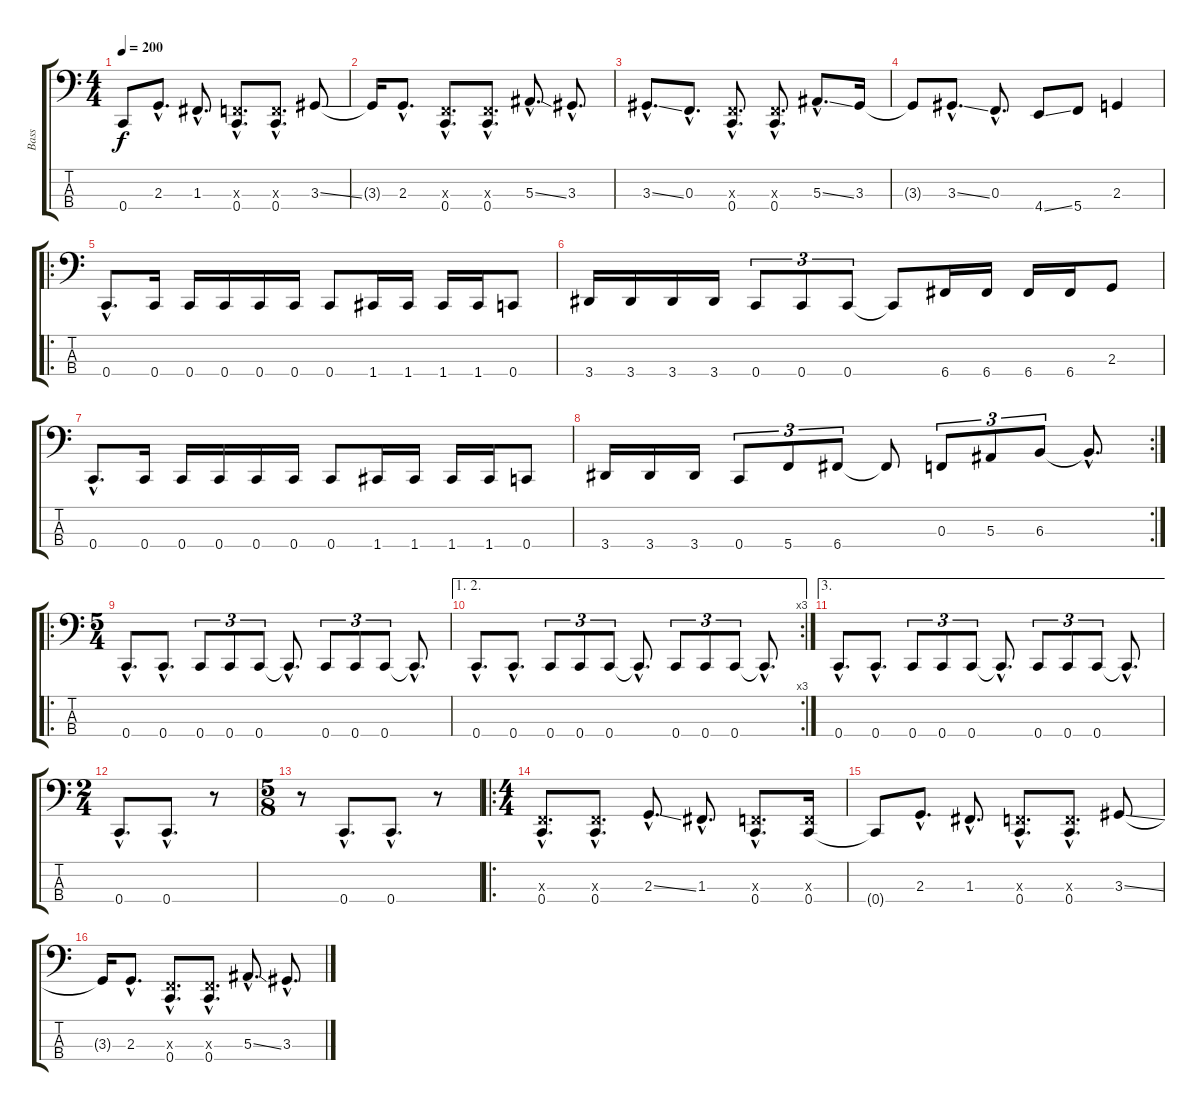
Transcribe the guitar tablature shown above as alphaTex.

\track ("Bass" "Bass") {instrument electricbassfinger}
\staff {score tabs}
\tuning (Eb2 Bb1 F1 C1) {hide}
\ts (4 4)
\tempo 200
\clef f4
\ks c
0.4{t}.8{dy f} 2.3{hac}.8{d} 1.3{hac}.8{d} (0.3{hac x} 0.4{hac}).8{d} (0.3{hac x} 0.4{hac}).8{d} 3.3{ss}.8 |
3.3{t}.16 2.3{hac}.8{d} (0.3{hac x} 0.4{hac}).8{d} (0.3{hac x} 0.4{hac}).8{d} 5.3{ss hac}.8{d} 3.3{hac}.8{d} |
3.3{ss hac}.8{d} 0.3{hac}.8{d} (0.3{hac x} 0.4{hac}).8{d} (0.3{hac x} 0.4{hac}).8{d} 5.3{ss hac}.8{d} 3.3.16 |
3.3{t}.8 3.3{ss hac}.8{d} 0.3{hac}.8{d} 4.4{ss}.8 5.4.8 2.3.4 |
\ro
0.4{hac}.8{d} 0.4.16 0.4.16 0.4.16 0.4.16 0.4.16 0.4.8 1.4.16 1.4.16 1.4.16 1.4.16 0.4.8 |
3.4.16 3.4.16 3.4.16 3.4.16 0.4.8{tu (3 2)} 0.4.8{tu (3 2)} 0.4.8{tu (3 2)} 0.4{t}.8 6.4.16 6.4.16 6.4.16 6.4.16 2.3.8 |
0.4{hac}.8{d} 0.4.16 0.4.16 0.4.16 0.4.16 0.4.16 0.4.8 1.4.16 1.4.16 1.4.16 1.4.16 0.4.8 |
\rc 2
3.4.16 3.4.16 3.4.16 0.4.8{tu (3 2)} 5.4.8{tu (3 2)} 6.4.8{tu (3 2)} 6.4{t}.8 0.3.8{tu (3 2)} 5.3.8{tu (3 2)} 6.3.8{tu (3 2)} 6.3{hac t}.8{d} |
\ro
\ts (5 4)
0.4{hac}.8{d} 0.4{hac}.8{d} 0.4.8{tu (3 2)} 0.4.8{tu (3 2)} 0.4.8{tu (3 2)} 0.4{hac t}.8{d} 0.4.8{tu (3 2)} 0.4.8{tu (3 2)} 0.4.8{tu (3 2)} 0.4{hac t}.8{d} |
\ae (1 2)
\rc 3
0.4{hac}.8{d} 0.4{hac}.8{d} 0.4.8{tu (3 2)} 0.4.8{tu (3 2)} 0.4.8{tu (3 2)} 0.4{hac t}.8{d} 0.4.8{tu (3 2)} 0.4.8{tu (3 2)} 0.4.8{tu (3 2)} 0.4{hac t}.8{d} |
\ae 3
0.4{hac}.8{d} 0.4{hac}.8{d} 0.4.8{tu (3 2)} 0.4.8{tu (3 2)} 0.4.8{tu (3 2)} 0.4{hac t}.8{d} 0.4.8{tu (3 2)} 0.4.8{tu (3 2)} 0.4.8{tu (3 2)} 0.4{hac t}.8{d} |
\ts (2 4)
0.4{hac}.8{d} 0.4{hac}.8{d} r.8 |
\ts (5 8)
r.8 0.4{hac}.8{d} 0.4{hac}.8{d} r.8 |
\ro
\ts (4 4)
(0.3{hac x} 0.4{hac}).8{d} (0.3{hac x} 0.4{hac}).8{d} 2.3{ss hac}.8{d} 1.3{hac}.8{d} (0.3{hac x} 0.4{hac}).8{d} (0.3{x} 0.4).16 |
0.4{t}.8 2.3{hac}.8{d} 1.3{hac}.8{d} (0.3{hac x} 0.4{hac}).8{d} (0.3{hac x} 0.4{hac}).8{d} 3.3{ss}.8 |
3.3{t}.16 2.3{hac}.8{d} (0.3{hac x} 0.4{hac}).8{d} (0.3{hac x} 0.4{hac}).8{d} 5.3{ss hac}.8{d} 3.3{hac}.8{d}
